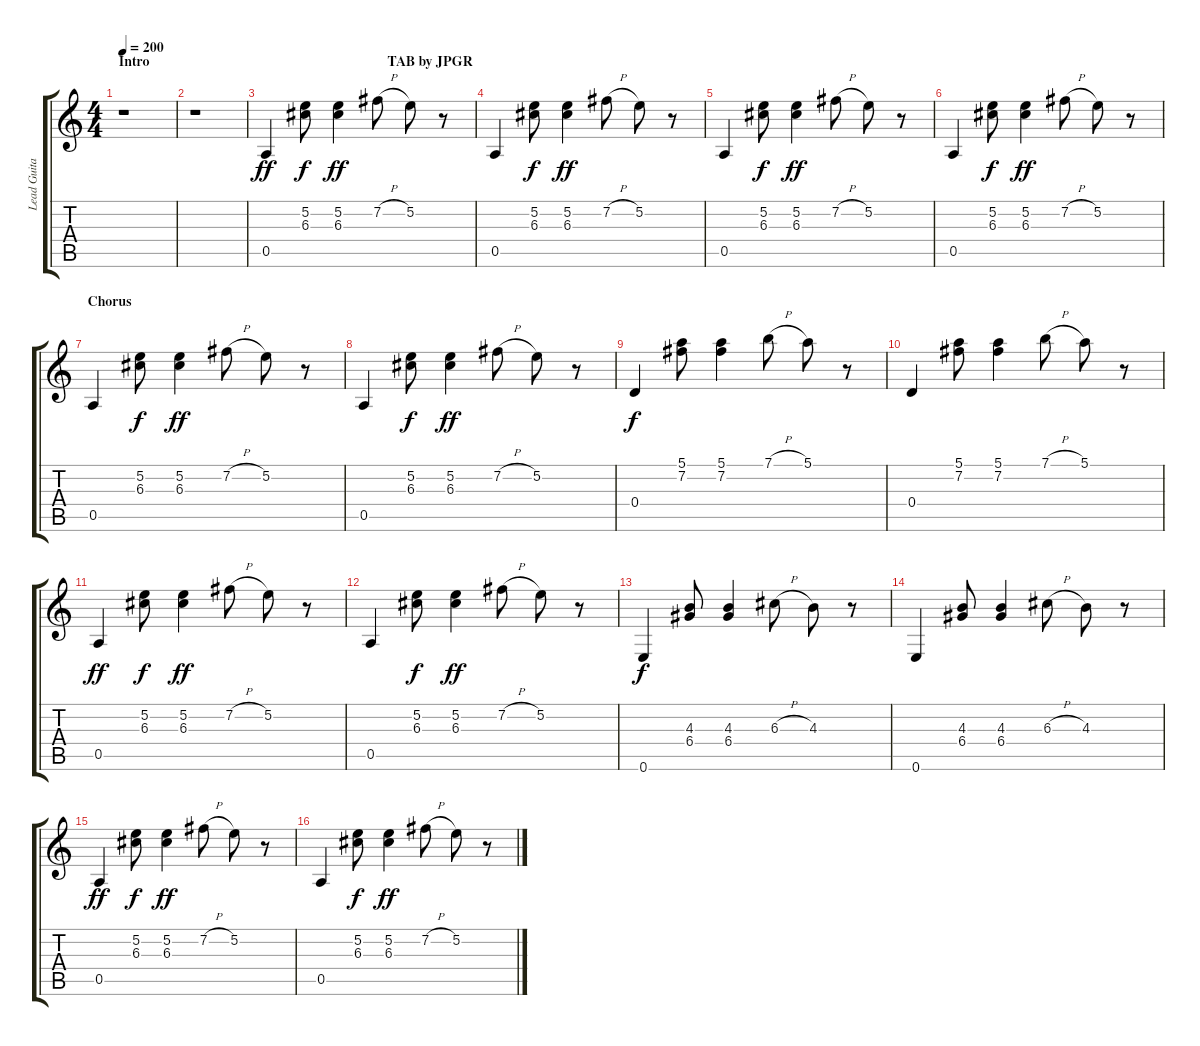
\track ("Lead Guitar" "Lead Guita") {instrument electricguitarclean}
\staff {score tabs}
\tuning (E4 B3 G3 D3 A2 E2) {hide}
\ts (4 4)
\section ("" "Intro                                                                    TAB by JPGR")
\tempo 200
\clef g2
\ks c
r.1{dy ff instrument electricguitarclean} |
r.1 |
0.5.4 (5.2 6.3).8{dy f} (5.2 6.3).4{dy ff} 7.2{h}.8 5.2.8 r.8 |
0.5.4 (5.2 6.3).8{dy f} (5.2 6.3).4{dy ff} 7.2{h}.8 5.2.8 r.8 |
0.5.4 (5.2 6.3).8{dy f} (5.2 6.3).4{dy ff} 7.2{h}.8 5.2.8 r.8 |
0.5.4 (5.2 6.3).8{dy f} (5.2 6.3).4{dy ff} 7.2{h}.8 5.2.8 r.8 |
\section ("" "Chorus")
0.5.4{volume 10} (5.2 6.3).8{dy f} (5.2 6.3).4{dy ff} 7.2{h}.8 5.2.8 r.8 |
0.5.4 (5.2 6.3).8{dy f} (5.2 6.3).4{dy ff} 7.2{h}.8 5.2.8 r.8 |
0.4.4{dy f} (5.1 7.2).8 (5.1 7.2).4 7.1{h}.8 5.1.8 r.8 |
0.4.4 (5.1 7.2).8 (5.1 7.2).4 7.1{h}.8 5.1.8 r.8 |
0.5.4{dy ff} (5.2 6.3).8{dy f} (5.2 6.3).4{dy ff} 7.2{h}.8 5.2.8 r.8 |
0.5.4 (5.2 6.3).8{dy f} (5.2 6.3).4{dy ff} 7.2{h}.8 5.2.8 r.8 |
0.6.4{dy f} (4.3 6.4).8 (4.3 6.4).4 6.3{h}.8 4.3.8 r.8 |
0.6.4 (4.3 6.4).8 (4.3 6.4).4 6.3{h}.8 4.3.8 r.8 |
0.5.4{dy ff} (5.2 6.3).8{dy f} (5.2 6.3).4{dy ff} 7.2{h}.8 5.2.8 r.8 |
0.5.4 (5.2 6.3).8{dy f} (5.2 6.3).4{dy ff} 7.2{h}.8 5.2.8 r.8
